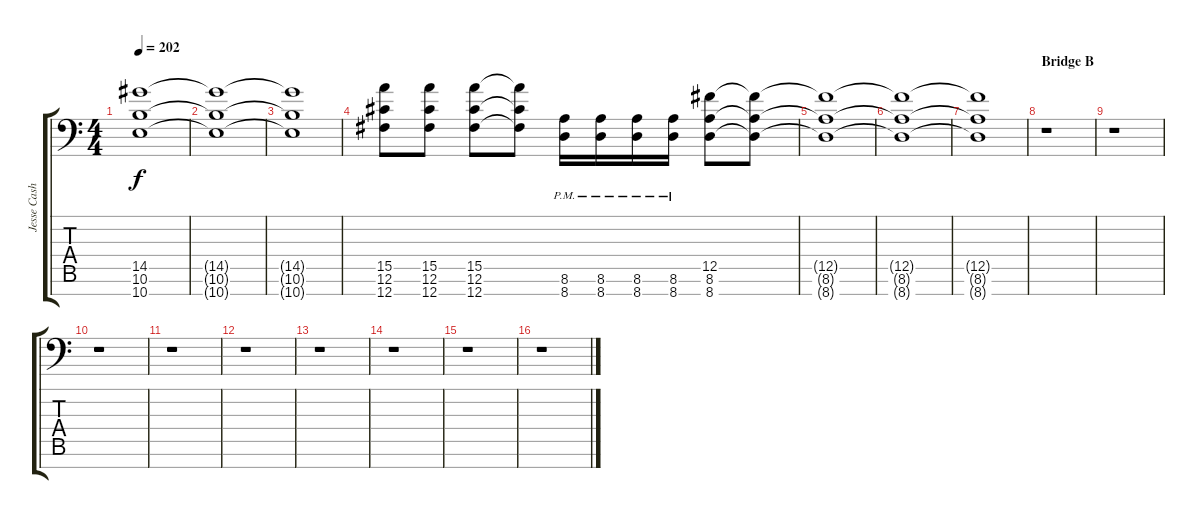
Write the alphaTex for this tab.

\track ("Jesse Cash" "Jesse Cash") {instrument distortionguitar}
\staff {score tabs}
\tuning (Db4 Ab3 E3 B2 Gb2 Db2 Gb1) {hide}
\ts (4 4)
\tempo 202
\clef f4
\ks c
(14.5{t} 10.6{t} 10.7{t}).1{dy f} |
(14.5{t} 10.6{t} 10.7{t}).1 |
(14.5{t} 10.6{t} 10.7{t}).1 |
(15.5 12.6 12.7).8 (15.5 12.6 12.7).8 (15.5 12.6 12.7).8 (15.5{t} 12.6{t} 12.7{t}).8 (8.6{pm} 8.7{pm}).16 (8.6{pm} 8.7{pm}).16 (8.6{pm} 8.7{pm}).16 (8.6{pm} 8.7{pm}).16 (12.5 8.6 8.7).8 (12.5{t} 8.6{t} 8.7{t}).8 |
(12.5{t} 8.6{t} 8.7{t}).1 |
(12.5{t} 8.6{t} 8.7{t}).1 |
(12.5{t} 8.6{t} 8.7{t}).1 |
\section ("" "Bridge B")
r.1 |
r.1 |
r.1 |
r.1 |
r.1 |
r.1 |
r.1 |
r.1 |
r.1
